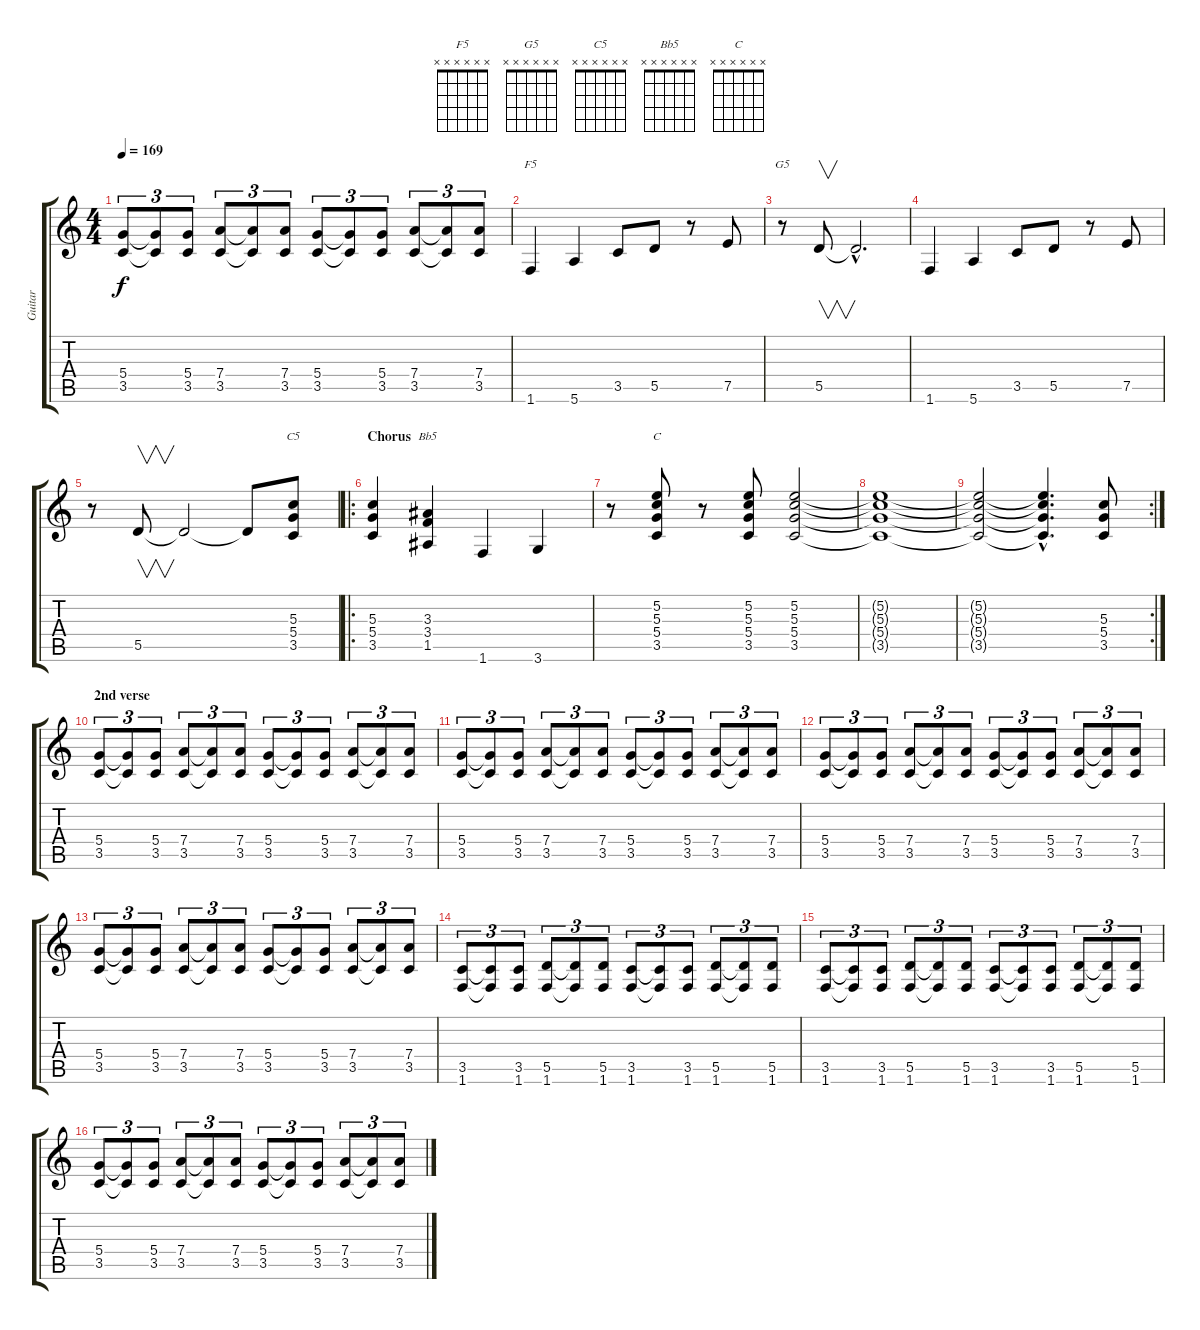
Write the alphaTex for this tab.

\track ("Guitar" "Guitar") {instrument overdrivenguitar}
\staff {score tabs}
\tuning (E4 B3 G3 D3 A2 E2) {hide}
\chord ("F5" x x x x x x) {firstfret 0}
\chord ("G5" x x x x x x) {firstfret 0}
\chord ("C5" x x x x x x) {firstfret 0}
\chord ("Bb5" x x x x x x) {firstfret 0}
\chord ("C" x x x x x x) {firstfret 0}
\ts (4 4)
\tempo 169
\clef g2
\ks c
(5.4 3.5).8{tu (3 2) dy f} (5.4{t} 3.5{t}).8{tu (3 2)} (5.4 3.5).8{tu (3 2)} (7.4 3.5).8{tu (3 2)} (7.4{t} 3.5{t}).8{tu (3 2)} (7.4 3.5).8{tu (3 2)} (5.4 3.5).8{tu (3 2)} (5.4{t} 3.5{t}).8{tu (3 2)} (5.4 3.5).8{tu (3 2)} (7.4 3.5).8{tu (3 2)} (7.4{t} 3.5{t}).8{tu (3 2)} (7.4 3.5).8{tu (3 2)} |
1.6.4{ch "F5"} 5.6.4 3.5.8 5.5.8 r.8 7.5.8 |
r.8{ch "G5"} 5.5.8{v} 5.5{hac t}.2{d} |
1.6.4 5.6.4 3.5.8 5.5.8 r.8 7.5.8 |
r.8 5.5.8{v} 5.5{t}.2 5.5{t}.8 (5.3 5.4 3.5).8{ch "C5"} |
\ro
\section ("" "Chorus")
(5.3 5.4 3.5).4 (3.3 3.4 1.5).4{ch "Bb5"} 1.6.4 3.6.4 |
r.8 (5.2 5.3 5.4 3.5).8{ch "C"} r.8 (5.2 5.3 5.4 3.5).8 (5.2 5.3 5.4 3.5).2 |
(5.2{t} 5.3{t} 5.4{t} 3.5{t}).1 |
\rc 2
(5.2{t} 5.3{t} 5.4{t} 3.5{t}).2 (5.2{hac t} 5.3{hac t} 5.4{hac t} 3.5{hac t}).4{d} (5.3 5.4 3.5).8 |
\section ("" "2nd verse")
(5.4 3.5).8{tu (3 2)} (5.4{t} 3.5{t}).8{tu (3 2)} (5.4 3.5).8{tu (3 2)} (7.4 3.5).8{tu (3 2)} (7.4{t} 3.5{t}).8{tu (3 2)} (7.4 3.5).8{tu (3 2)} (5.4 3.5).8{tu (3 2)} (5.4{t} 3.5{t}).8{tu (3 2)} (5.4 3.5).8{tu (3 2)} (7.4 3.5).8{tu (3 2)} (7.4{t} 3.5{t}).8{tu (3 2)} (7.4 3.5).8{tu (3 2)} |
(5.4 3.5).8{tu (3 2)} (5.4{t} 3.5{t}).8{tu (3 2)} (5.4 3.5).8{tu (3 2)} (7.4 3.5).8{tu (3 2)} (7.4{t} 3.5{t}).8{tu (3 2)} (7.4 3.5).8{tu (3 2)} (5.4 3.5).8{tu (3 2)} (5.4{t} 3.5{t}).8{tu (3 2)} (5.4 3.5).8{tu (3 2)} (7.4 3.5).8{tu (3 2)} (7.4{t} 3.5{t}).8{tu (3 2)} (7.4 3.5).8{tu (3 2)} |
(5.4 3.5).8{tu (3 2)} (5.4{t} 3.5{t}).8{tu (3 2)} (5.4 3.5).8{tu (3 2)} (7.4 3.5).8{tu (3 2)} (7.4{t} 3.5{t}).8{tu (3 2)} (7.4 3.5).8{tu (3 2)} (5.4 3.5).8{tu (3 2)} (5.4{t} 3.5{t}).8{tu (3 2)} (5.4 3.5).8{tu (3 2)} (7.4 3.5).8{tu (3 2)} (7.4{t} 3.5{t}).8{tu (3 2)} (7.4 3.5).8{tu (3 2)} |
(5.4 3.5).8{tu (3 2)} (5.4{t} 3.5{t}).8{tu (3 2)} (5.4 3.5).8{tu (3 2)} (7.4 3.5).8{tu (3 2)} (7.4{t} 3.5{t}).8{tu (3 2)} (7.4 3.5).8{tu (3 2)} (5.4 3.5).8{tu (3 2)} (5.4{t} 3.5{t}).8{tu (3 2)} (5.4 3.5).8{tu (3 2)} (7.4 3.5).8{tu (3 2)} (7.4{t} 3.5{t}).8{tu (3 2)} (7.4 3.5).8{tu (3 2)} |
(3.5 1.6).8{tu (3 2)} (3.5{t} 1.6{t}).8{tu (3 2)} (3.5 1.6).8{tu (3 2)} (5.5 1.6).8{tu (3 2)} (5.5{t} 1.6{t}).8{tu (3 2)} (5.5 1.6).8{tu (3 2)} (3.5 1.6).8{tu (3 2)} (3.5{t} 1.6{t}).8{tu (3 2)} (3.5 1.6).8{tu (3 2)} (5.5 1.6).8{tu (3 2)} (5.5{t} 1.6{t}).8{tu (3 2)} (5.5 1.6).8{tu (3 2)} |
(3.5 1.6).8{tu (3 2)} (3.5{t} 1.6{t}).8{tu (3 2)} (3.5 1.6).8{tu (3 2)} (5.5 1.6).8{tu (3 2)} (5.5{t} 1.6{t}).8{tu (3 2)} (5.5 1.6).8{tu (3 2)} (3.5 1.6).8{tu (3 2)} (3.5{t} 1.6{t}).8{tu (3 2)} (3.5 1.6).8{tu (3 2)} (5.5 1.6).8{tu (3 2)} (5.5{t} 1.6{t}).8{tu (3 2)} (5.5 1.6).8{tu (3 2)} |
(5.4 3.5).8{tu (3 2)} (5.4{t} 3.5{t}).8{tu (3 2)} (5.4 3.5).8{tu (3 2)} (7.4 3.5).8{tu (3 2)} (7.4{t} 3.5{t}).8{tu (3 2)} (7.4 3.5).8{tu (3 2)} (5.4 3.5).8{tu (3 2)} (5.4{t} 3.5{t}).8{tu (3 2)} (5.4 3.5).8{tu (3 2)} (7.4 3.5).8{tu (3 2)} (7.4{t} 3.5{t}).8{tu (3 2)} (7.4 3.5).8{tu (3 2)}
